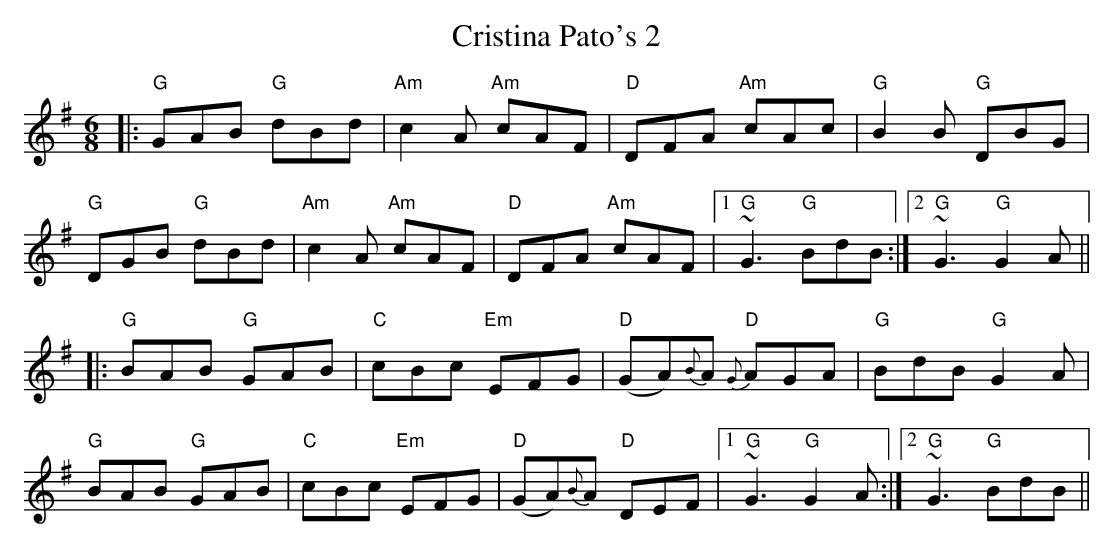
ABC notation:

X:1
T:Cristina Pato's 2
M:6/8
L:1/8
K:Gmaj
|:"G"GAB "G"dBd |"Am"c2A "Am"cAF|"D"DFA "Am"cAc|"G"B2 B "G"DBG|
"G"DGB "G"dBd |"Am"c2A "Am"cAF|"D"DFA "Am"cAF|1 "G"~G3 "G"BdB:|2 "G"~G3 "G"G2 A||
|:"G"BAB "G"GAB |"C"cBc "Em"EFG|("D"GA){B}A "D"{G}AGA |"G"BdB "G"G2A|
"G"BAB "G"GAB |"C"cBc "Em"EFG|("D"GA){B}A "D"DEF |1 "G"~G3 "G"G2 A:|2 "G"~G3 "G"BdB||
